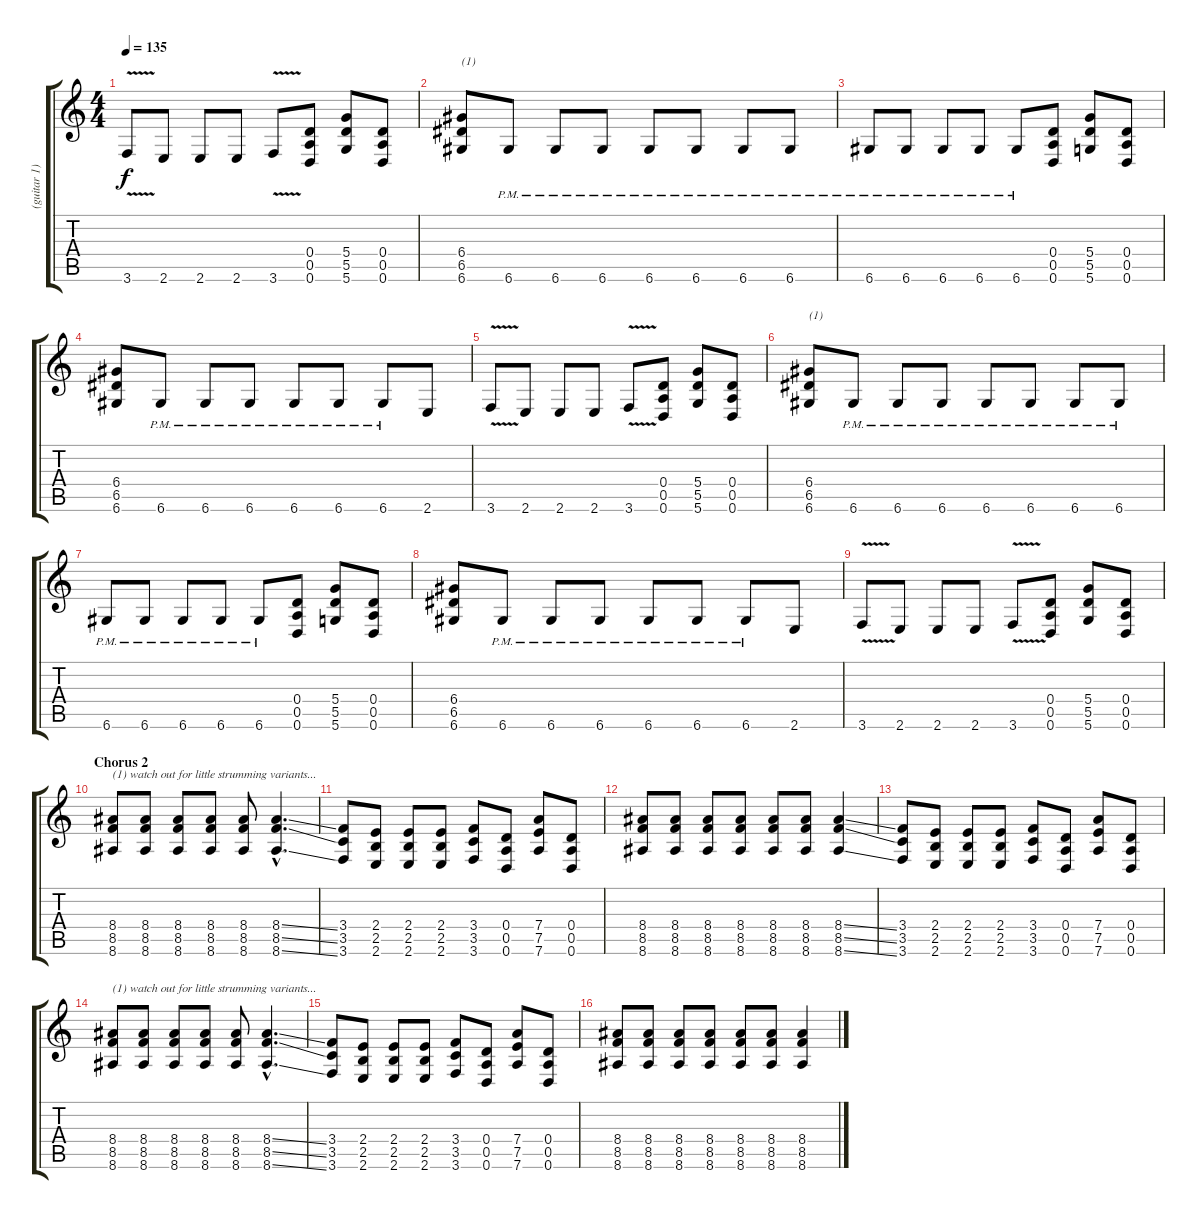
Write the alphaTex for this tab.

\track ("(guitar 1)" "(guitar 1)") {instrument overdrivenguitar}
\staff {score tabs}
\tuning (E4 B3 G3 D3 A2 D2) {hide}
\ts (4 4)
\tempo 135
\clef g2
\ks c
3.6{v}.8{dy f} 2.6.8 2.6.8 2.6.8 3.6{v}.8 (0.4 0.5 0.6).8 (5.4 5.5 5.6).8 (0.4 0.5 0.6).8 |
(6.4 6.5 6.6).8{txt "(1)"} 6.6{pm}.8 6.6{pm}.8 6.6{pm}.8 6.6{pm}.8 6.6{pm}.8 6.6{pm}.8 6.6{pm}.8 |
6.6{pm}.8 6.6{pm}.8 6.6{pm}.8 6.6{pm}.8 6.6{pm}.8 (0.4 0.5 0.6).8 (5.4 5.5 5.6).8 (0.4 0.5 0.6).8 |
(6.4 6.5 6.6).8 6.6{pm}.8 6.6{pm}.8 6.6{pm}.8 6.6{pm}.8 6.6{pm}.8 6.6{pm}.8 2.6.8 |
3.6{v}.8 2.6.8 2.6.8 2.6.8 3.6{v}.8 (0.4 0.5 0.6).8 (5.4 5.5 5.6).8 (0.4 0.5 0.6).8 |
(6.4 6.5 6.6).8{txt "(1)"} 6.6{pm}.8 6.6{pm}.8 6.6{pm}.8 6.6{pm}.8 6.6{pm}.8 6.6{pm}.8 6.6{pm}.8 |
6.6{pm}.8 6.6{pm}.8 6.6{pm}.8 6.6{pm}.8 6.6{pm}.8 (0.4 0.5 0.6).8 (5.4 5.5 5.6).8 (0.4 0.5 0.6).8 |
(6.4 6.5 6.6).8 6.6{pm}.8 6.6{pm}.8 6.6{pm}.8 6.6{pm}.8 6.6{pm}.8 6.6{pm}.8 2.6.8 |
3.6{v}.8 2.6.8 2.6.8 2.6.8 3.6{v}.8 (0.4 0.5 0.6).8 (5.4 5.5 5.6).8 (0.4 0.5 0.6).8 |
\section ("" "Chorus 2")
(8.4 8.5 8.6).8{txt "(1) watch out for little strumming variants..."} (8.4 8.5 8.6).8 (8.4 8.5 8.6).8 (8.4 8.5 8.6).8 (8.4 8.5 8.6).8 (8.4{ss hac} 8.5{ss hac} 8.6{ss hac}).4{d} |
(3.4 3.5 3.6).8 (2.4 2.5 2.6).8 (2.4 2.5 2.6).8 (2.4 2.5 2.6).8 (3.4 3.5 3.6).8 (0.4 0.5 0.6).8 (7.4 7.5 7.6).8 (0.4 0.5 0.6).8 |
(8.4 8.5 8.6).8 (8.4 8.5 8.6).8 (8.4 8.5 8.6).8 (8.4 8.5 8.6).8 (8.4 8.5 8.6).8 (8.4 8.5 8.6).8 (8.4{ss} 8.5{ss} 8.6{ss}).4 |
(3.4 3.5 3.6).8 (2.4 2.5 2.6).8 (2.4 2.5 2.6).8 (2.4 2.5 2.6).8 (3.4 3.5 3.6).8 (0.4 0.5 0.6).8 (7.4 7.5 7.6).8 (0.4 0.5 0.6).8 |
(8.4 8.5 8.6).8{txt "(1) watch out for little strumming variants..."} (8.4 8.5 8.6).8 (8.4 8.5 8.6).8 (8.4 8.5 8.6).8 (8.4 8.5 8.6).8 (8.4{ss hac} 8.5{ss hac} 8.6{ss hac}).4{d} |
(3.4 3.5 3.6).8 (2.4 2.5 2.6).8 (2.4 2.5 2.6).8 (2.4 2.5 2.6).8 (3.4 3.5 3.6).8 (0.4 0.5 0.6).8 (7.4 7.5 7.6).8 (0.4 0.5 0.6).8 |
(8.4 8.5 8.6).8 (8.4 8.5 8.6).8 (8.4 8.5 8.6).8 (8.4 8.5 8.6).8 (8.4 8.5 8.6).8 (8.4 8.5 8.6).8 (8.4{ss} 8.5{ss} 8.6{ss}).4
